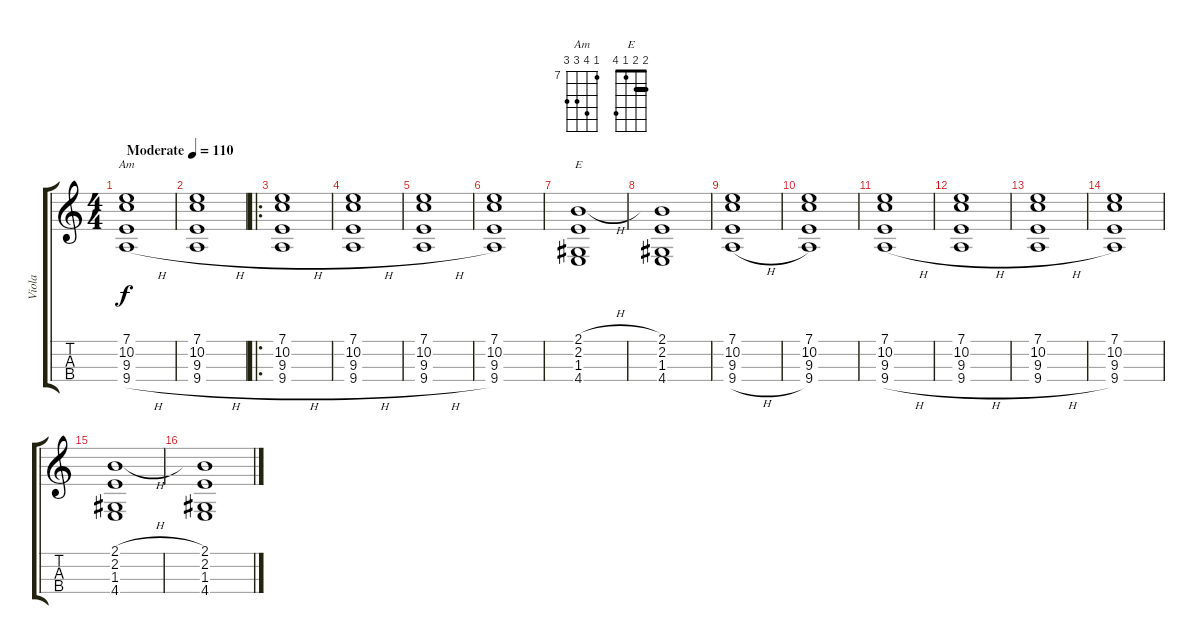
\track ("Viola" "Viola") {instrument viola}
\staff {score tabs}
\tuning (A4 D4 G3 C3) {hide}
\chord ("Am" 7 10 9 9) {firstfret 7}
\chord ("E" 2 2 1 4) {barre 2}
\ts (4 4)
\tempo (110 "Moderate")
\clef g2
\ks c
(7.1 10.2 9.3 9.4{h}).1{ch "Am" dy f instrument viola} |
(7.1 10.2 9.3 9.4{h}).1 |
\ro
(7.1 10.2 9.3 9.4{h}).1 |
(7.1 10.2 9.3 9.4{h}).1 |
(7.1 10.2 9.3 9.4{h}).1 |
(7.1 10.2 9.3 9.4).1 |
(2.1{h} 2.2 1.3 4.4).1{ch "E"} |
(2.1 2.2 1.3 4.4).1 |
(7.1 10.2 9.3 9.4{h}).1 |
(7.1 10.2 9.3 9.4).1 |
(7.1 10.2 9.3 9.4{h}).1 |
(7.1 10.2 9.3 9.4{h}).1 |
(7.1 10.2 9.3 9.4{h}).1 |
(7.1 10.2 9.3 9.4).1 |
(2.1{h} 2.2 1.3 4.4).1 |
(2.1 2.2 1.3 4.4).1
